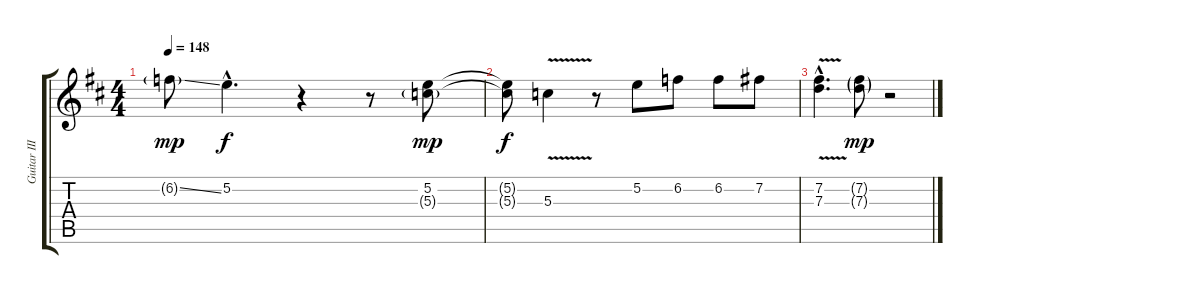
\track ("Guitar III" "Guitar III") {instrument distortionguitar}
\staff {score tabs}
\tuning (D4 B3 G3 D3 B2 G2) {hide}
\ts (4 4)
\tempo 148
\clef g2
\ks d
6.2{ss g}.8{dy mp} 5.2{hac}.4{d dy f} r.4 r.8 (5.2 5.3{g}).8{dy mp} |
(5.2{t} 5.3{t}).8{dy f} 5.3{v}.4 r.8 5.2.8 6.2.8 6.2.8 7.2.8 |
(7.2{v hac} 7.3{v hac}).4{d} (7.2{g} 7.3{g}).8{dy mp} r.2
